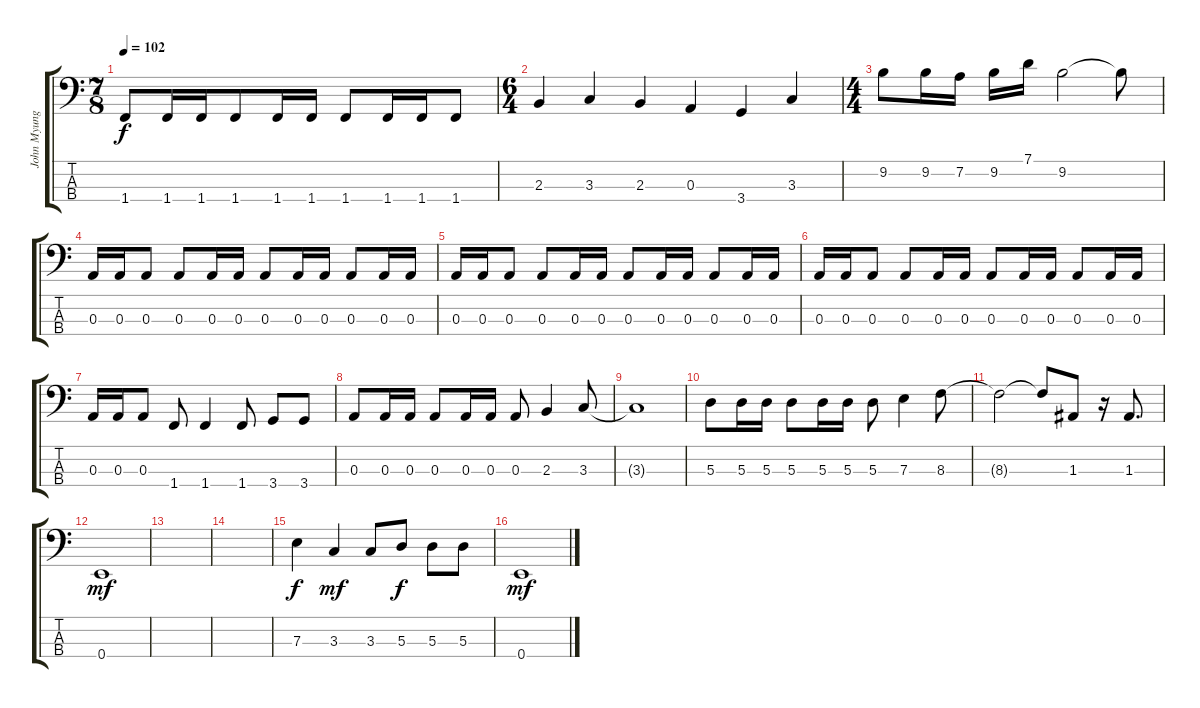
\track ("John Myung Bass" "John Myung") {instrument electricbassfinger}
\staff {score tabs}
\tuning (G2 D2 A1 E1) {hide}
\ts (7 8)
\tempo 102
\clef f4
\ks c
1.4{t}.8{dy f} 1.4.16 1.4.16 1.4.8 1.4.16 1.4.16 1.4.8 1.4.16 1.4.16 1.4.8 |
\ts (6 4)
2.3.4 3.3.4 2.3.4 0.3.4 3.4.4 3.3.4 |
\ts (4 4)
9.2.8 9.2.16 7.2.16 9.2.16 7.1.16 9.2.2 9.2{t}.8 |
0.3.16 0.3.16 0.3.8 0.3.8 0.3.16 0.3.16 0.3.8 0.3.16 0.3.16 0.3.8 0.3.16 0.3.16 |
0.3.16 0.3.16 0.3.8 0.3.8 0.3.16 0.3.16 0.3.8 0.3.16 0.3.16 0.3.8 0.3.16 0.3.16 |
0.3.16 0.3.16 0.3.8 0.3.8 0.3.16 0.3.16 0.3.8 0.3.16 0.3.16 0.3.8 0.3.16 0.3.16 |
0.3.16 0.3.16 0.3.8 1.4.8 1.4.4 1.4.8 3.4.8 3.4.8 |
0.3.8 0.3.16 0.3.16 0.3.8 0.3.16 0.3.16 0.3.8 2.3.4 3.3.8 |
3.3{t}.1 |
5.3.8 5.3.16 5.3.16 5.3.8 5.3.16 5.3.16 5.3.8 7.3.4 8.3.8 |
8.3{t}.2 8.3{t}.8 1.3.8 r.16 1.3.8{d} |
0.4.1{dy mf} |
|
|
7.3.4{dy f} 3.3.4{dy mf} 3.3.8 5.3.8{dy f} 5.3.8 5.3.8 |
0.4.1{dy mf}
